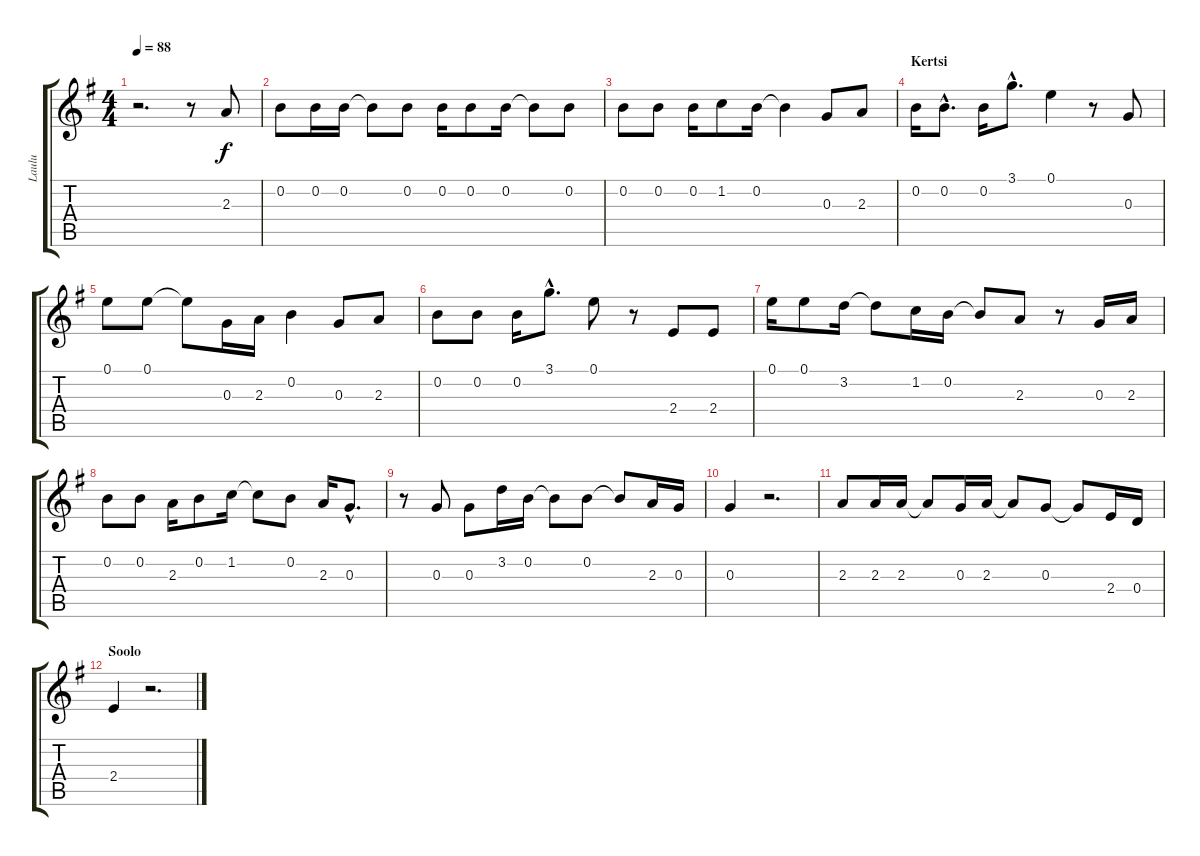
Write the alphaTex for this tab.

\track ("Laulu" "Laulu") {instrument acousticguitarsteel}
\staff {score tabs}
\tuning (E4 B3 G3 D3 A2 E2) {hide}
\ts (4 4)
\tempo 88
\clef g2
\ks eminor
r.2{d dy f} r.8 2.3.8 |
0.2.8 0.2.16 0.2.16 0.2{t}.8 0.2.8 0.2.16 0.2.8 0.2.16 0.2{t}.8 0.2.8 |
0.2.8 0.2.8 0.2.16 1.2.8 0.2.16 0.2{t}.4 0.3.8 2.3.8 |
\section ("" "Kertsi")
0.2.16 0.2{hac}.8{d} 0.2.16 3.1{hac}.8{d} 0.1.4 r.8 0.3.8 |
0.1.8 0.1.8 0.1{t}.8 0.3.16 2.3.16 0.2.4 0.3.8 2.3.8 |
0.2.8 0.2.8 0.2.16 3.1{hac}.8{d} 0.1.8 r.8 2.4.8 2.4.8 |
0.1.16 0.1.8 3.2.16 3.2{t}.8 1.2.16 0.2.16 0.2{t}.8 2.3.8 r.8 0.3.16 2.3.16 |
0.2.8 0.2.8 2.3.16 0.2.8 1.2.16 1.2{t}.8 0.2.8 2.3.16 0.3{hac}.8{d} |
r.8 0.3.8 0.3.8 3.2.16 0.2.16 0.2{t}.8 0.2.8 0.2{t}.8 2.3.16 0.3.16 |
0.3.4 r.2{d} |
2.3.8 2.3.16 2.3.16 2.3{t}.8 0.3.16 2.3.16 2.3{t}.8 0.3.8 0.3{t}.8 2.4.16 0.4.16 |
\section ("" "Soolo")
2.4.4 r.2{d}
